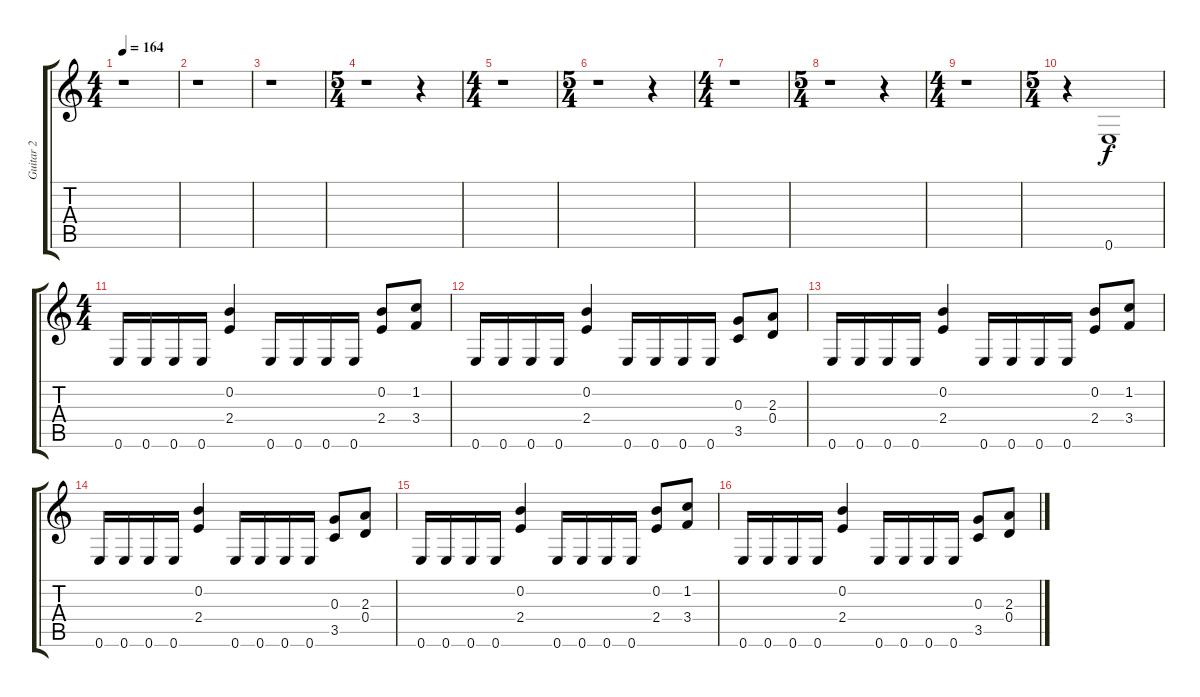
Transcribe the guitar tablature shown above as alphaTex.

\track ("Guitar 2 " "Guitar 2 ") {instrument distortionguitar}
\staff {score tabs}
\tuning (E4 B3 G3 D3 A2 E2) {hide}
\ts (4 4)
\tempo 164
\clef g2
\ks c
r.1{dy f} |
r.1 |
r.1 |
\ts (5 4)
r.1 r.4 |
\ts (4 4)
r.1 |
\ts (5 4)
r.1 r.4 |
\ts (4 4)
r.1 |
\ts (5 4)
r.1 r.4 |
\ts (4 4)
r.1 |
\ts (5 4)
r.4 0.6.1 |
\ts (4 4)
0.6.16 0.6.16 0.6.16 0.6.16 (0.2 2.4).4 0.6.16 0.6.16 0.6.16 0.6.16 (0.2 2.4).8 (1.2 3.4).8 |
0.6.16 0.6.16 0.6.16 0.6.16 (0.2 2.4).4 0.6.16 0.6.16 0.6.16 0.6.16 (0.3 3.5).8 (2.3 0.4).8 |
0.6.16 0.6.16 0.6.16 0.6.16 (0.2 2.4).4 0.6.16 0.6.16 0.6.16 0.6.16 (0.2 2.4).8 (1.2 3.4).8 |
0.6.16 0.6.16 0.6.16 0.6.16 (0.2 2.4).4 0.6.16 0.6.16 0.6.16 0.6.16 (0.3 3.5).8 (2.3 0.4).8 |
0.6.16 0.6.16 0.6.16 0.6.16 (0.2 2.4).4 0.6.16 0.6.16 0.6.16 0.6.16 (0.2 2.4).8 (1.2 3.4).8 |
0.6.16 0.6.16 0.6.16 0.6.16 (0.2 2.4).4 0.6.16 0.6.16 0.6.16 0.6.16 (0.3 3.5).8 (2.3 0.4).8
